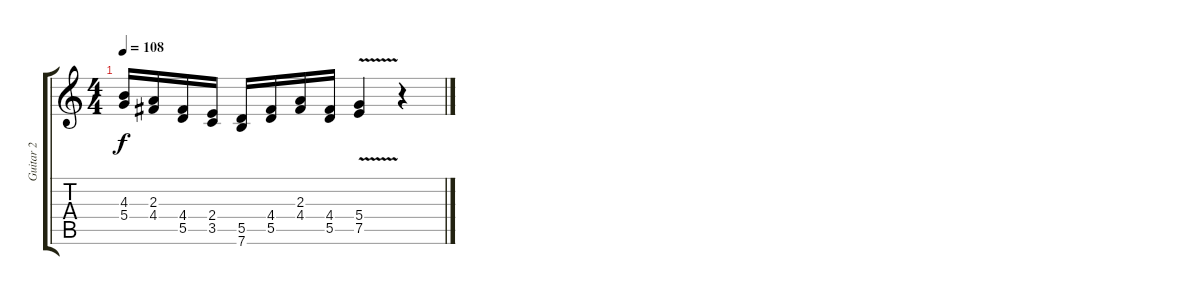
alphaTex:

\track ("Guitar 2" "Guitar 2") {instrument distortionguitar}
\staff {score tabs}
\tuning (E4 B3 G3 D3 A2 E2) {hide}
\ts (4 4)
\tempo 108
\clef g2
\ks c
(4.3 5.4).16{dy f} (2.3 4.4).16 (4.4 5.5).16 (2.4 3.5).16 (5.5 7.6).16 (4.4 5.5).16 (2.3 4.4).16 (4.4 5.5).16 (5.4{v} 7.5{v}).4 r.4
